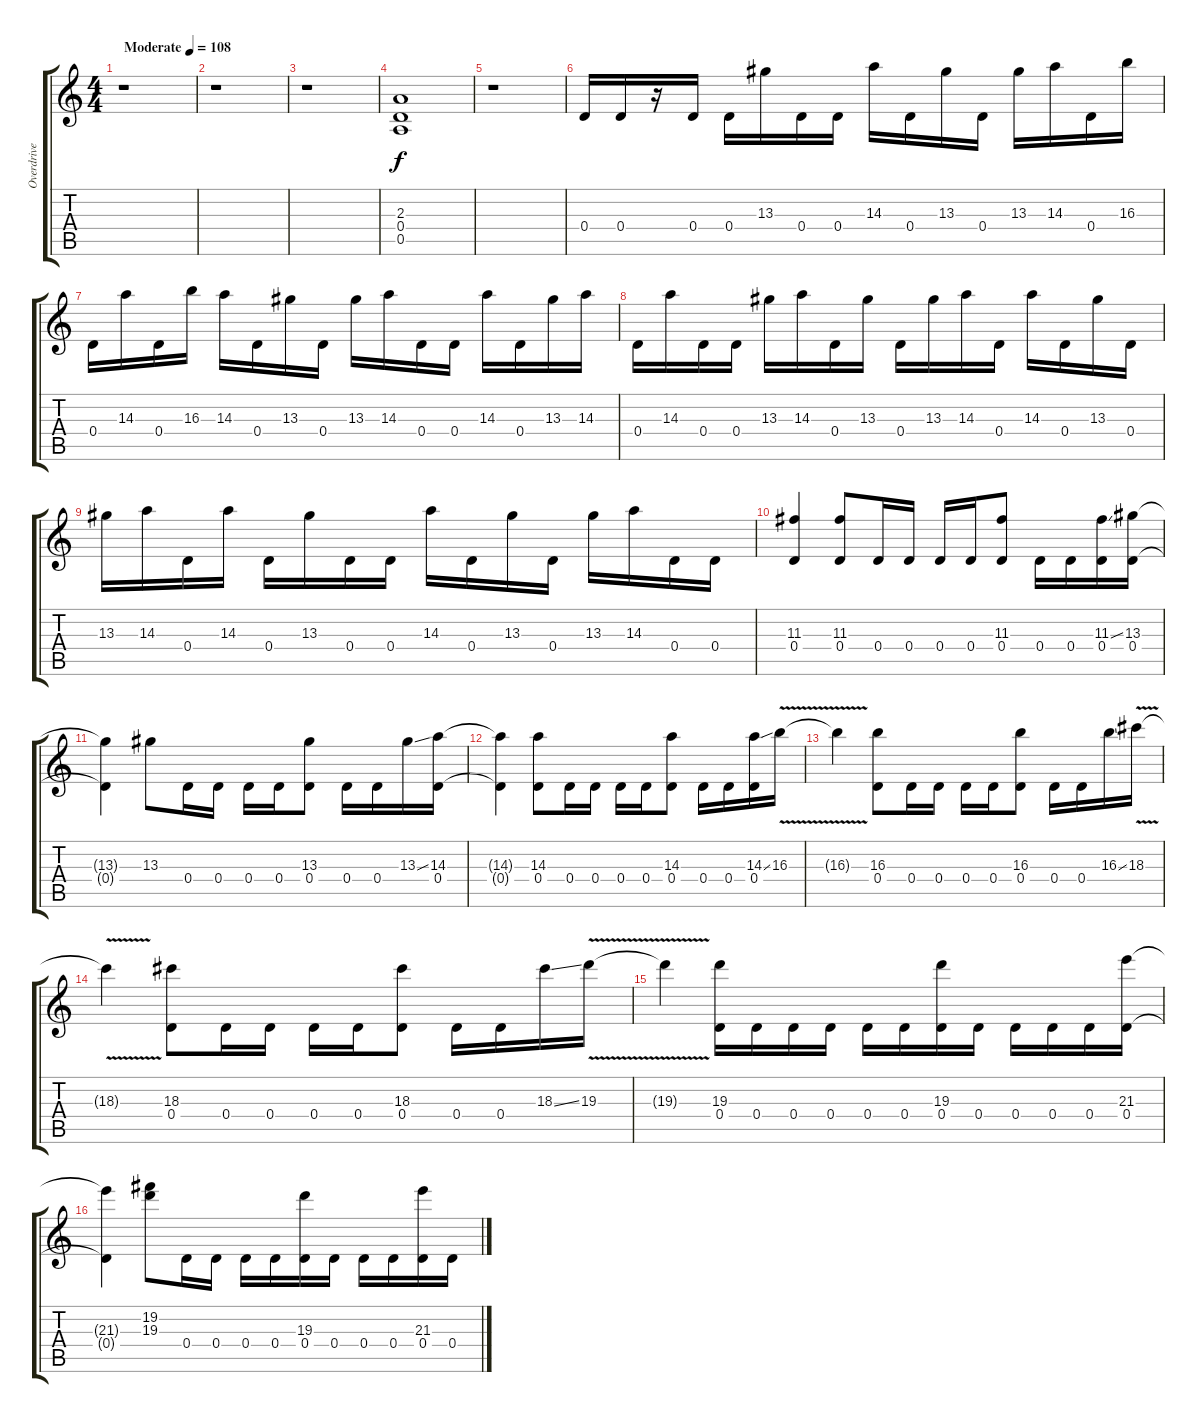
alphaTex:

\track ("Overdrive" "Overdrive") {instrument overdrivenguitar}
\staff {score tabs}
\tuning (E4 B3 G3 D3 A2 D2) {hide}
\ts (4 4)
\tempo (108 "Moderate")
\clef g2
\ks c
r.1{dy f instrument overdrivenguitar} |
r.1 |
r.1 |
(2.3 0.4 0.5).1 |
r.1 |
0.4.16 0.4.16 r.16 0.4.16 0.4.16 13.3.16 0.4.16 0.4.16 14.3.16 0.4.16 13.3.16 0.4.16 13.3.16 14.3.16 0.4.16 16.3.16 |
0.4.16 14.3.16 0.4.16 16.3.16 14.3.16 0.4.16 13.3.16 0.4.16 13.3.16 14.3.16 0.4.16 0.4.16 14.3.16 0.4.16 13.3.16 14.3.16 |
0.4.16 14.3.16 0.4.16 0.4.16 13.3.16 14.3.16 0.4.16 13.3.16 0.4.16 13.3.16 14.3.16 0.4.16 14.3.16 0.4.16 13.3.16 0.4.16 |
13.3.16 14.3.16 0.4.16 14.3.16 0.4.16 13.3.16 0.4.16 0.4.16 14.3.16 0.4.16 13.3.16 0.4.16 13.3.16 14.3.16 0.4.16 0.4.16 |
(11.3 0.4).4 (11.3 0.4).8 0.4.16 0.4.16 0.4.16 0.4.16 (11.3 0.4).8 0.4.16 0.4.16 (11.3{ss} 0.4).16 (13.3 0.4).16 |
(13.3{t} 0.4{t}).4 13.3.8 0.4.16 0.4.16 0.4.16 0.4.16 (13.3 0.4).8 0.4.16 0.4.16 13.3{ss}.16 (14.3 0.4).16 |
(14.3{t} 0.4{t}).4 (14.3 0.4).8 0.4.16 0.4.16 0.4.16 0.4.16 (14.3 0.4).8 0.4.16 0.4.16 (14.3{ss} 0.4).16 16.3{v}.16 |
16.3{t}.4 (16.3 0.4).8 0.4.16 0.4.16 0.4.16 0.4.16 (16.3 0.4).8 0.4.16 0.4.16 16.3{ss}.16 18.3{v}.16 |
18.3{t}.4 (18.3 0.4).8 0.4.16 0.4.16 0.4.16 0.4.16 (18.3 0.4).8 0.4.16 0.4.16 18.3{ss}.16 19.3{v}.16 |
19.3{t}.4 (19.3 0.4).16 0.4.16 0.4.16 0.4.16 0.4.16 0.4.16 (19.3 0.4).16 0.4.16 0.4.16 0.4.16 0.4.16 (21.3 0.4).16 |
(21.3{t} 0.4{t}).4 (19.2 19.3).8 0.4.16 0.4.16 0.4.16 0.4.16 (19.3 0.4).16 0.4.16 0.4.16 0.4.16 (21.3 0.4).16 0.4.16
